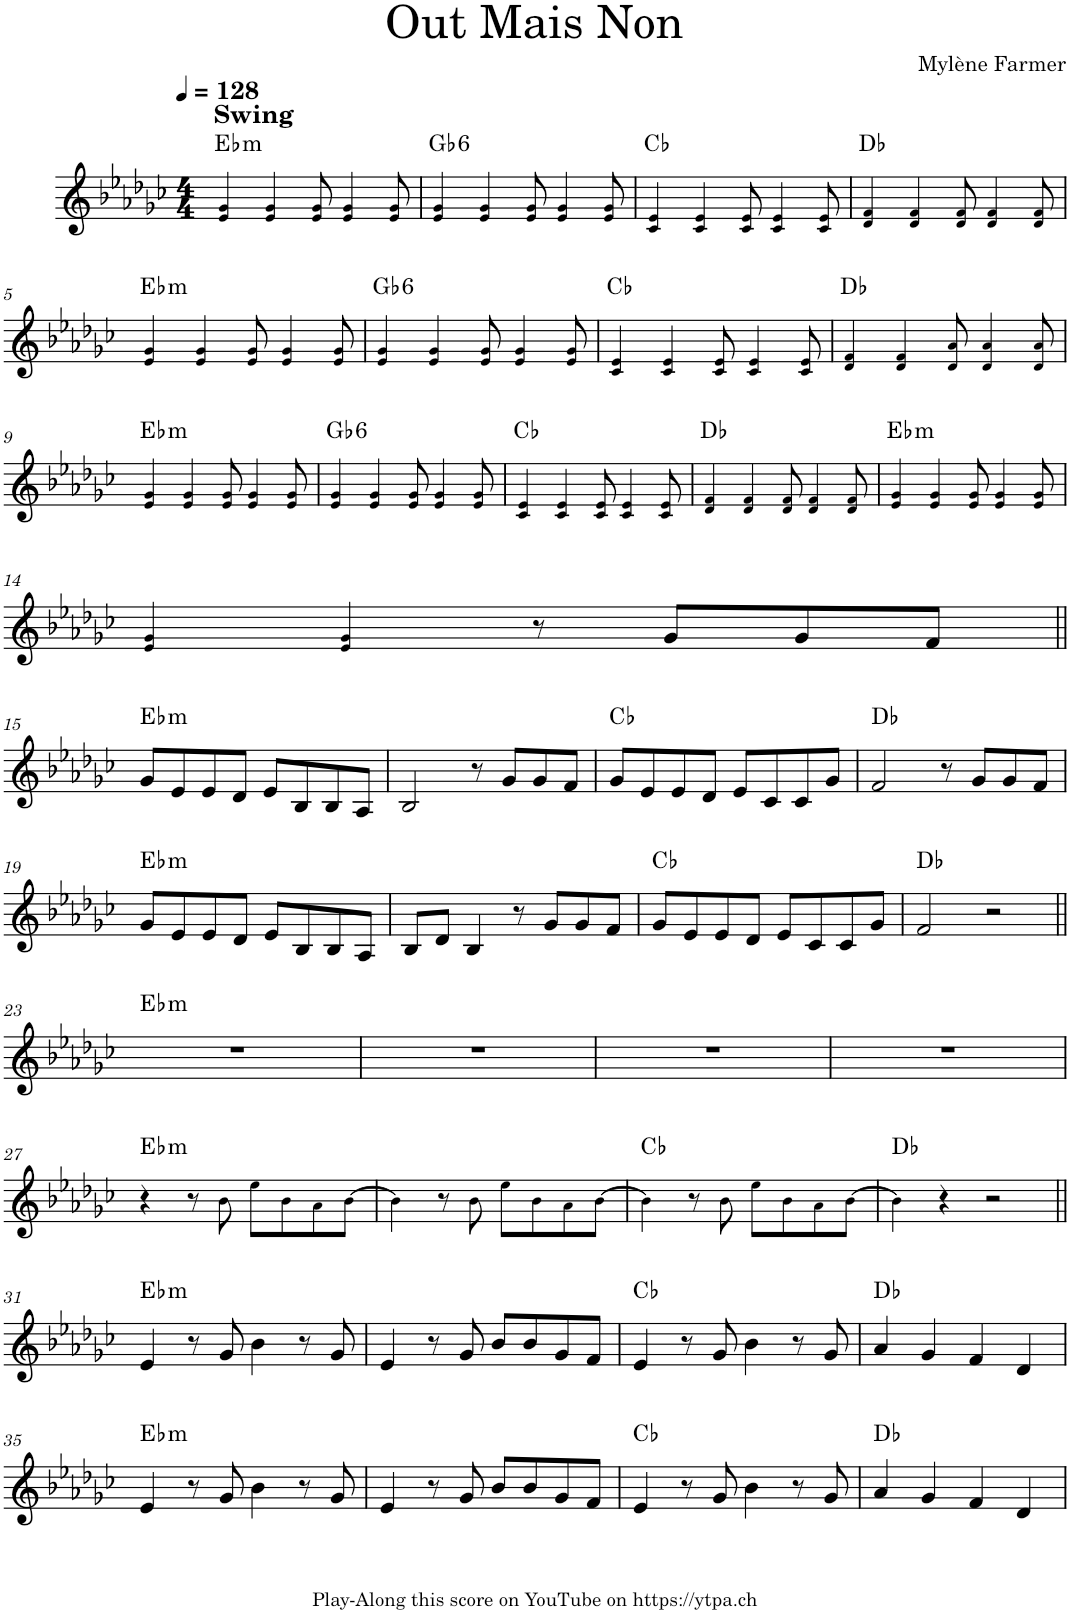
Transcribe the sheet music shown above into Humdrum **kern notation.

**kern	**harte
*part1	*part1
*staff1	*
*I"Piano	*
*I'Pno.	*
*clefG2	*
*k[b-e-a-d-g-c-]	*
*M4/4	*
*MM128	*
=1	=1
!LO:TX:a:B:t=Swing	!LO:H:kt=m
4e-!/ 4g-!/	Eb:min
4e-!/ 4g-!/	.
8e-!/ 8g-!/	.
4e-!/ 4g-!/	.
8e-!/ 8g-!/	.
=2	=2
!	!LO:H:kt=6
4e-!/ 4g-!/	Gb:maj6
4e-!/ 4g-!/	.
8e-!/ 8g-!/	.
4e-!/ 4g-!/	.
8e-!/ 8g-!/	.
=3	=3
4c-!/ 4e-!/	Cb:maj
4c-!/ 4e-!/	.
8c-!/ 8e-!/	.
4c-!/ 4e-!/	.
8c-!/ 8e-!/	.
=4	=4
4d-!/ 4f!/	Db:maj
4d-!/ 4f!/	.
8d-!/ 8f!/	.
4d-!/ 4f!/	.
8d-!/ 8f!/	.
!!LO:LB:g=z
=5	=5
!	!LO:H:kt=m
4e-!/ 4g-!/	Eb:min
4e-!/ 4g-!/	.
8e-!/ 8g-!/	.
4e-!/ 4g-!/	.
8e-!/ 8g-!/	.
=6	=6
!	!LO:H:kt=6
4e-!/ 4g-!/	Gb:maj6
4e-!/ 4g-!/	.
8e-!/ 8g-!/	.
4e-!/ 4g-!/	.
8e-!/ 8g-!/	.
=7	=7
4c-!/ 4e-!/	Cb:maj
4c-!/ 4e-!/	.
8c-!/ 8e-!/	.
4c-!/ 4e-!/	.
8c-!/ 8e-!/	.
=8	=8
4d-!/ 4f!/	Db:maj
4d-!/ 4f!/	.
8d-!/ 8a-!/	.
4d-!/ 4a-!/	.
8d-!/ 8a-!/	.
!!LO:LB:g=z
=9	=9
!	!LO:H:kt=m
4e-!/ 4g-!/	Eb:min
4e-!/ 4g-!/	.
8e-!/ 8g-!/	.
4e-!/ 4g-!/	.
8e-!/ 8g-!/	.
=10	=10
!	!LO:H:kt=6
4e-!/ 4g-!/	Gb:maj6
4e-!/ 4g-!/	.
8e-!/ 8g-!/	.
4e-!/ 4g-!/	.
8e-!/ 8g-!/	.
=11	=11
4c-!/ 4e-!/	Cb:maj
4c-!/ 4e-!/	.
8c-!/ 8e-!/	.
4c-!/ 4e-!/	.
8c-!/ 8e-!/	.
=12	=12
4d-!/ 4f!/	Db:maj
4d-!/ 4f!/	.
8d-!/ 8f!/	.
4d-!/ 4f!/	.
8d-!/ 8f!/	.
=13	=13
!	!LO:H:kt=m
4e-!/ 4g-!/	Eb:min
4e-!/ 4g-!/	.
8e-!/ 8g-!/	.
4e-!/ 4g-!/	.
8e-!/ 8g-!/	.
!!LO:LB:g=z
=14	=14
4e-!/ 4g-!/	.
4e-!/ 4g-!/	.
8r	.
8g-/L	.
8g-/	.
8f/J	.
!!LO:LB:g=z
=15||	=15||
!	!LO:H:kt=m
8g-/L	Eb:min
8e-/	.
8e-/	.
8d-/J	.
8e-/L	.
8B-/	.
8B-/	.
8A-/J	.
=16	=16
2B-/	.
8r	.
8g-/L	.
8g-/	.
8f/J	.
=17	=17
8g-/L	Cb:maj
8e-/	.
8e-/	.
8d-/J	.
8e-/L	.
8c-/	.
8c-/	.
8g-/J	.
=18	=18
2f/	Db:maj
8r	.
8g-/L	.
8g-/	.
8f/J	.
!!LO:LB:g=z
=19	=19
!	!LO:H:kt=m
8g-/L	Eb:min
8e-/	.
8e-/	.
8d-/J	.
8e-/L	.
8B-/	.
8B-/	.
8A-/J	.
=20	=20
8B-/L	.
8d-/J	.
4B-/	.
8r	.
8g-/L	.
8g-/	.
8f/J	.
=21	=21
8g-/L	Cb:maj
8e-/	.
8e-/	.
8d-/J	.
8e-/L	.
8c-/	.
8c-/	.
8g-/J	.
=22	=22
2f/	Db:maj
2r	.
!!LO:LB:g=z
=23||	=23||
!	!LO:H:kt=m
1r	Eb:min
=24	=24
1r	.
=25	=25
1r	.
=26	=26
1r	.
!!LO:LB:g=z
=27	=27
!	!LO:H:kt=m
4r	Eb:min
8r	.
8b-!\	.
8ee-!\L	.
8b-!\	.
8a-!\	.
[8b-!\J	.
=28	=28
4b-!\]	.
8r	.
8b-!\	.
8ee-!\L	.
8b-!\	.
8a-!\	.
[8b-!\J	.
=29	=29
4b-!\]	Cb:maj
8r	.
8b-!\	.
8ee-!\L	.
8b-!\	.
8a-!\	.
[8b-!\J	.
=30	=30
4b-!\]	Db:maj
4r	.
2r	.
!!LO:LB:g=z
=31||	=31||
!	!LO:H:kt=m
4e-/	Eb:min
8r	.
8g-/	.
4b-\	.
8r	.
8g-/	.
=32	=32
4e-/	.
8r	.
8g-/	.
8b-/L	.
8b-/	.
8g-/	.
8f/J	.
=33	=33
4e-/	Cb:maj
8r	.
8g-/	.
4b-\	.
8r	.
8g-/	.
=34	=34
4a-/	Db:maj
4g-/	.
4f/	.
4d-/	.
!!LO:LB:g=z
=35	=35
!	!LO:H:kt=m
4e-/	Eb:min
8r	.
8g-/	.
4b-\	.
8r	.
8g-/	.
=36	=36
4e-/	.
8r	.
8g-/	.
8b-/L	.
8b-/	.
8g-/	.
8f/J	.
=37	=37
4e-/	Cb:maj
8r	.
8g-/	.
4b-\	.
8r	.
8g-/	.
=38	=38
4a-/	Db:maj
4g-/	.
4f/	.
4d-/	.
=	=
*-	*-
